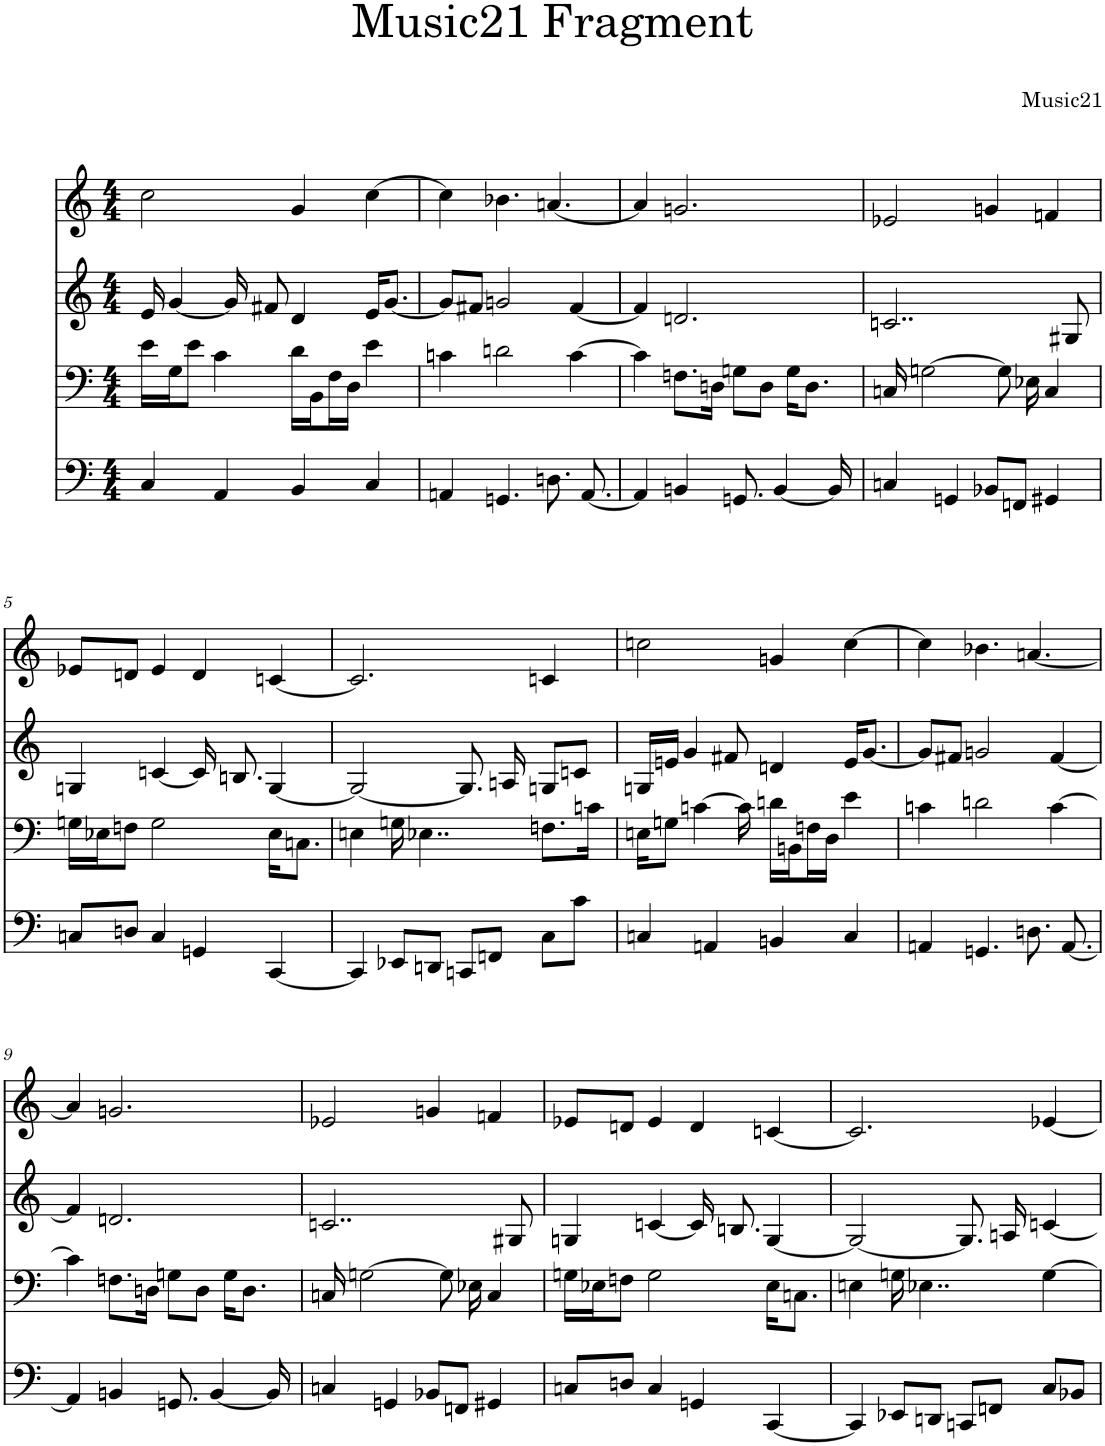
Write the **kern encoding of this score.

**kern	**kern	**kern	**kern
*part4	*part3	*part2	*part1
*staff4	*staff3	*staff2	*staff1
*I"Piano	*I"Piano	*I"Piano	*I"Piano
*I'Pno	*I'Pno	*I'Pno	*I'Pno
*clefF4	*clefF4	*clefG2	*clefG2
*k[]	*k[]	*k[]	*k[]
*M4/4	*M4/4	*M4/4	*M4/4
=1	=1	=1	=1
4C/	16e\LL	16e/	2cc\
.	16G\J	[4g/	.
.	8e\J	.	.
4AA/	4c\	.	.
.	.	16g/]	.
.	.	8f#X/	.
4BB/	16d\LL	4d/	4g/
.	16BB\J	.	.
.	16F\L	.	.
.	16D\JJ	.	.
4C/	4e\	16e/KL	[4cc\
.	.	[8.g/J	.
=2	=2	=2	=2
4AAn/	4cn\	8g/L]	4cc\]
.	.	8f#X/J	.
4.GGn/	2dn\	2gn/	4.b-X\
8.Dn\	.	.	[4.an/
.	[4c\	[4f#/	.
[8.AA/	.	.	.
=3	=3	=3	=3
4AA/]	4c\]	4f#/]	4a/]
4BBn/	8.Fn\L	2.dn/	2.gn/
.	16Dn\Jk	.	.
8.GGn/	8Gn\L	.	.
.	8D\J	.	.
[4BB/	.	.	.
.	16G\KL	.	.
.	8.D\J	.	.
16BB/]	.	.	.
=4	=4	=4	=4
4Cn/	16Cn/	2..cn/	2e-X/
.	[2Gn\	.	.
4GGn/	.	.	.
8BB-X/L	.	.	4gn/
.	8G\]	.	.
8FFn/J	.	.	.
.	16E-X\	.	.
4GG#X/	4C/	.	4fn/
.	.	8G#X/	.
!!LO:LB:g=z
=5	=5	=5	=5
8Cn/L	16Gn\LL	4Gn/	8e-X/L
.	16E-X\J	.	.
8Dn/J	8Fn\J	.	8dn/J
4C/	2G\	[4cn/	4e-/
4GGn/	.	16c/]	4d/
.	.	8.Bn/	.
[4CC/	16E-\KL	[4G/	[4cn/
.	8.Cn\J	.	.
=6	=6	=6	=6
4CC/]	4En\	2G/_	2.c/]
8EE-X/L	16Gn\	.	.
.	4..E-X\	.	.
8DDn/J	.	.	.
8CCn/L	.	8.G/]	.
8FFn/J	.	.	.
.	.	16An/	.
8C\L	8.Fn\L	8Gn/L	4cn/
8c\J	.	8cn/J	.
.	16cn\Jk	.	.
=7	=7	=7	=7
4Cn/	16En\KL	16Gn/LL	2ccn\
.	8Gn\J	16en/JJ	.
.	.	4g/	.
.	[4cn\	.	.
4AAn/	.	.	.
.	.	8f#X/	.
.	16c\]	.	.
4BBn/	16dn\LL	4dn/	4gn/
.	16BBn\J	.	.
.	16Fn\L	.	.
.	16D\JJ	.	.
4C/	4e\	16e/KL	[4cc\
.	.	[8.g/J	.
=8	=8	=8	=8
4AAn/	4cn\	8g/L]	4cc\]
.	.	8f#X/J	.
4.GGn/	2dn\	2gn/	4.b-X\
8.Dn\	.	.	[4.an/
.	[4c\	[4f#/	.
[8.AA/	.	.	.
!!LO:LB:g=z
=9	=9	=9	=9
4AA/]	4c\]	4f#/]	4a/]
4BBn/	8.Fn\L	2.dn/	2.gn/
.	16Dn\Jk	.	.
8.GGn/	8Gn\L	.	.
.	8D\J	.	.
[4BB/	.	.	.
.	16G\KL	.	.
.	8.D\J	.	.
16BB/]	.	.	.
=10	=10	=10	=10
4Cn/	16Cn/	2..cn/	2e-X/
.	[2Gn\	.	.
4GGn/	.	.	.
8BB-X/L	.	.	4gn/
.	8G\]	.	.
8FFn/J	.	.	.
.	16E-X\	.	.
4GG#X/	4C/	.	4fn/
.	.	8G#X/	.
=11	=11	=11	=11
8Cn/L	16Gn\LL	4Gn/	8e-X/L
.	16E-X\J	.	.
8Dn/J	8Fn\J	.	8dn/J
4C/	2G\	[4cn/	4e-/
4GGn/	.	16c/]	4d/
.	.	8.Bn/	.
[4CC/	16E-\KL	[4G/	[4cn/
.	8.Cn\J	.	.
=12	=12	=12	=12
4CC/]	4En\	2G/_	2.c/]
8EE-X/L	16Gn\	.	.
.	4..E-X\	.	.
8DDn/J	.	.	.
8CCn/L	.	8.G/]	.
8FFn/J	.	.	.
.	.	16An/	.
8C/L	[4G\	[4cn/	[4e-X/
8BB-X/J	.	.	.
=	=	=	=
*-	*-	*-	*-
